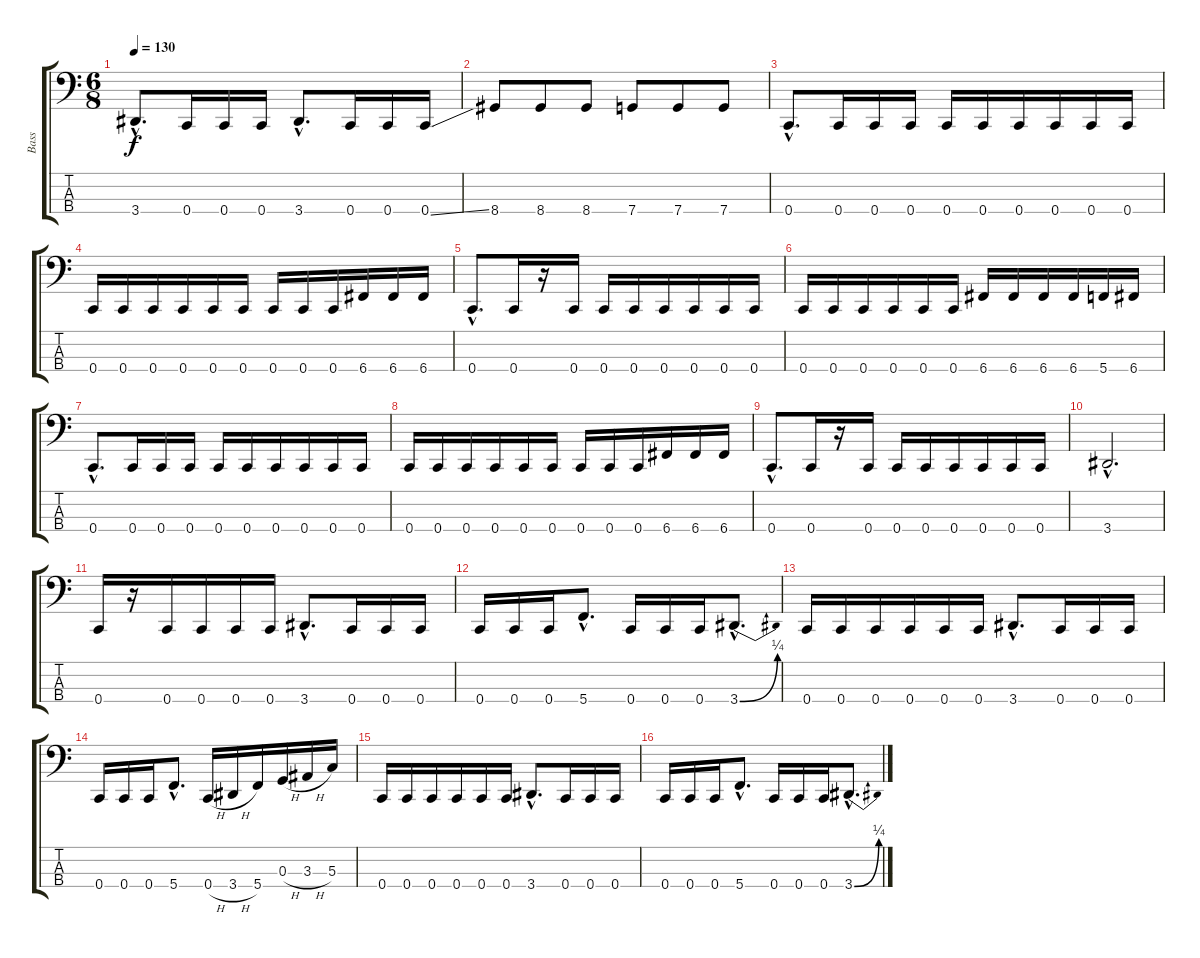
\track ("Bass" "Bass") {instrument electricbasspick}
\staff {score tabs}
\tuning (F2 C2 G1 C1) {hide}
\ts (6 8)
\tempo 130
\clef f4
\ks c
3.4{hac}.8{d dy f} 0.4.16 0.4.16 0.4.16 3.4{hac}.8{d} 0.4.16 0.4.16 0.4{ss}.16 |
8.4.8 8.4.8 8.4.8 7.4.8 7.4.8 7.4.8 |
\section ("" "")
0.4{hac}.8{d} 0.4.16 0.4.16 0.4.16 0.4.16 0.4.16 0.4.16 0.4.16 0.4.16 0.4.16 |
0.4.16 0.4.16 0.4.16 0.4.16 0.4.16 0.4.16 0.4.16 0.4.16 0.4.16 6.4.16 6.4.16 6.4.16 |
0.4{hac}.8{d} 0.4.16 r.16 0.4.16 0.4.16 0.4.16 0.4.16 0.4.16 0.4.16 0.4.16 |
0.4.16 0.4.16 0.4.16 0.4.16 0.4.16 0.4.16 6.4.16 6.4.16 6.4.16 6.4.16 5.4.16 6.4.16 |
0.4{hac}.8{d} 0.4.16 0.4.16 0.4.16 0.4.16 0.4.16 0.4.16 0.4.16 0.4.16 0.4.16 |
0.4.16 0.4.16 0.4.16 0.4.16 0.4.16 0.4.16 0.4.16 0.4.16 0.4.16 6.4.16 6.4.16 6.4.16 |
0.4{hac}.8{d} 0.4.16 r.16 0.4.16 0.4.16 0.4.16 0.4.16 0.4.16 0.4.16 0.4.16 |
3.4{hac}.2{d} |
\section ("" "")
0.4.16 r.16 0.4.16 0.4.16 0.4.16 0.4.16 3.4{hac}.8{d} 0.4.16 0.4.16 0.4.16 |
0.4.16 0.4.16 0.4.16 5.4{hac}.8{d} 0.4.16 0.4.16 0.4.16 3.4{be (bend 0 0 60 1) hac}.8{d} |
0.4.16 0.4.16 0.4.16 0.4.16 0.4.16 0.4.16 3.4{hac}.8{d} 0.4.16 0.4.16 0.4.16 |
0.4.16 0.4.16 0.4.16 5.4{hac}.8{d} 0.4{h}.16 3.4{h}.16 5.4.16 0.3{h}.16 3.3{h}.16 5.3.16 |
0.4.16 0.4.16 0.4.16 0.4.16 0.4.16 0.4.16 3.4{hac}.8{d} 0.4.16 0.4.16 0.4.16 |
0.4.16 0.4.16 0.4.16 5.4{hac}.8{d} 0.4.16 0.4.16 0.4.16 3.4{be (bend 0 0 60 1) hac}.8{d}
